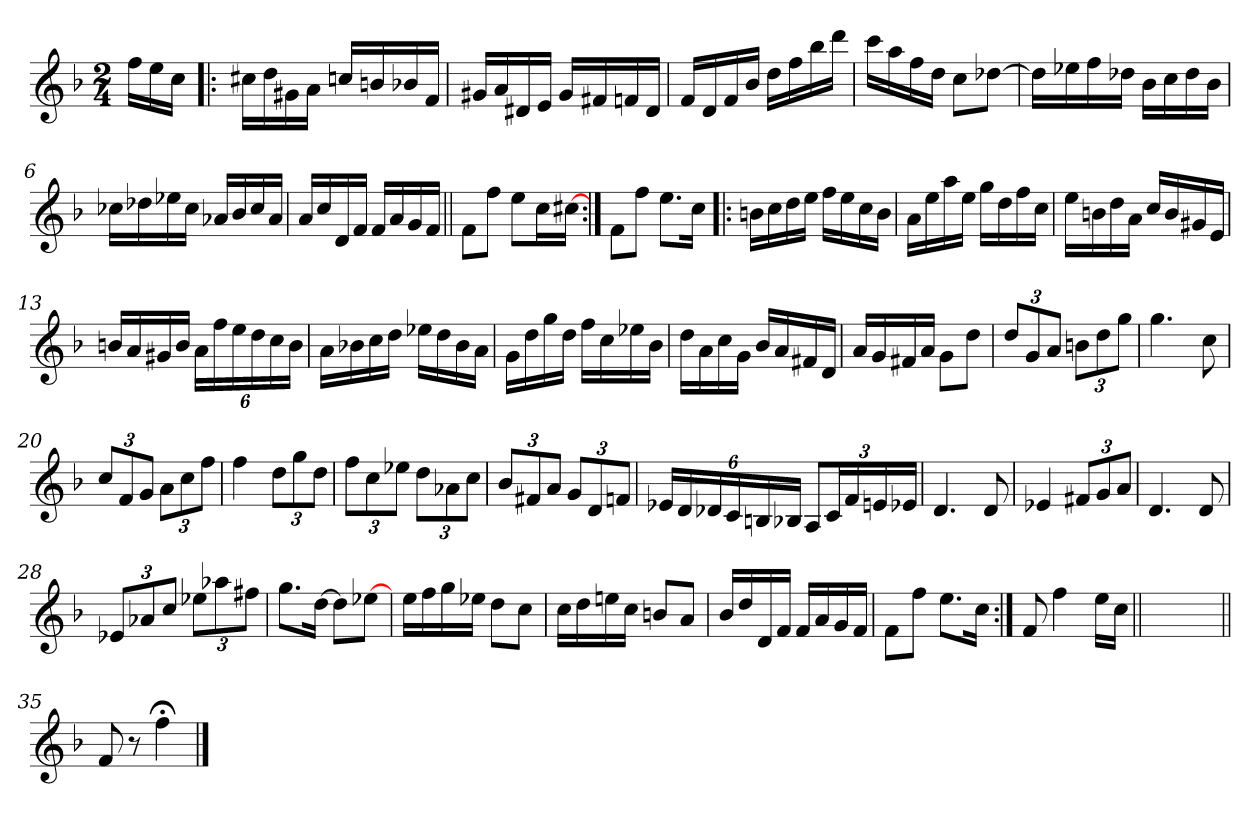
**kern
*part1
*staff1
*clefG2
*k[b-]
*F:
*M2/4
=
16ff\LL
16ee\
16cc\JJ
=1!|:
16cc#X\LL
16dd\
16g#X\
16a\JJ
16ccn/LL
16bn/
16b-X/
16f/JJ
=2
16g#X/LL
16a/
16d#X/
16e/JJ
16g#/LL
16f#X/
16fn/
16d#/JJ
=3
16f/LL
16d/
16f/
16b-/JJ
16dd\LL
16ff\
16bb-\
16ddd\JJ
!!LO:LB:g=z
=4
16ccc\LL
16aa\
16ff\
16dd\JJ
8cc\L
[>8dd-X\J
=5
16dd-\LL]
16ee-X\
16ff\
16dd-X\JJ
16b-\LL
16cc\
16dd-\
16b-\JJ
=6
16cc-X\LL
16dd-X\
16ee-X\
16cc-\JJ
16a-X/LL
16b-/
16cc-/
16a-/JJ
=7
16a/LL
16cc/
16d/
16f/JJ
16f/LL
16a/
16g/
16f/JJ
!!LO:LB:g=z
=8||
8f\L
8ff\J
8ee\L
16cc\L
[16cc#X\JJ
=9:|!
8f\L
8ff\J
8.ee\L
16cc\Jk
=10!|:
16bn\LL
16cc\
16dd\
16ee\JJ
16ff\LL
16ee\
16cc\
16b\JJ
=11
16a\LL
16ee\
16aa\
16ee\JJ
16gg\LL
16dd\
16ff\
16cc\JJ
!!LO:LB:g=z
=12
16ee\LL
16bn\
16dd\
16a\JJ
16cc/LL
16b/
16g#X/
16e/JJ
=13
16bn/LL
16a/
16g#X/
16b/JJ
24a\LL
24ff\
24ee\
24dd\
24cc\
24b\JJ
=14
16a\LL
16b-X\
16cc\
16dd\JJ
16ee-X\LL
16dd\
16b-\
16a\JJ
=15
16g\LL
16dd\
16gg\
16dd\JJ
16ff\LL
16cc\
16ee-X\
16b-\JJ
!!LO:LB:g=z
=16
16dd\LL
16a\
16cc\
16g\JJ
16b-/LL
16a/
16f#X/
16d/JJ
=17
16a/LL
16g/
16f#X/
16a/JJ
8g\L
8dd\J
=18
12dd/L
12g/
12a/J
12bn\L
12dd\
12gg\J
=19
4.gg\
8cc\
!!LO:LB:g=z
=20
12cc/L
12f/
12g/J
12a\L
12cc\
12ff\J
=21
4ff\
12dd\L
12gg\
12dd\J
=22
12ff\L
12cc\
12ee-X\J
12dd\L
12a-X\
12cc\J
=23
12b-/L
12f#X/
12a/J
12g/L
12d/
12fn/J
!!LO:LB:g=z
=24
24e-X/LL
24d/
24d-X/
24c/
24Bn/
24B-X/JJ
12A/L
24c/L
24f/
24en/
24e-X/JJ
=25
4.d/
8d/
=26
4e-X/
12f#X/L
12g/
12a/J
=27
4.d/
8d/
!!LO:LB:g=z
=28
12e-X/L
12a-X/
12cc/J
12ee-X\L
12aa-X\
12ff#X\J
=29
8.gg\L
[>16dd\Jk
8dd\L]
[>8ee-X\J
=30
16ee\LL
16ff\
16gg\
16ee-X\JJ
8dd\L
8cc\J
=31
16cc\LL
16dd\
16een\
16cc\JJ
8bn/L
8a/J
!!LO:LB:g=z
=32
16b-/LL
16dd/
16d/
16f/JJ
16f/LL
16a/
16g/
16f/JJ
=33
8f\L
8ff\J
8.ee\L
16cc\Jk
=34:|!
8f/
4ff\
16ee\LL
16cc\JJ
=34X1||
*stria0
2ryy
=35||
*stria5
8f/
8r
4ff;<\
==
*-
